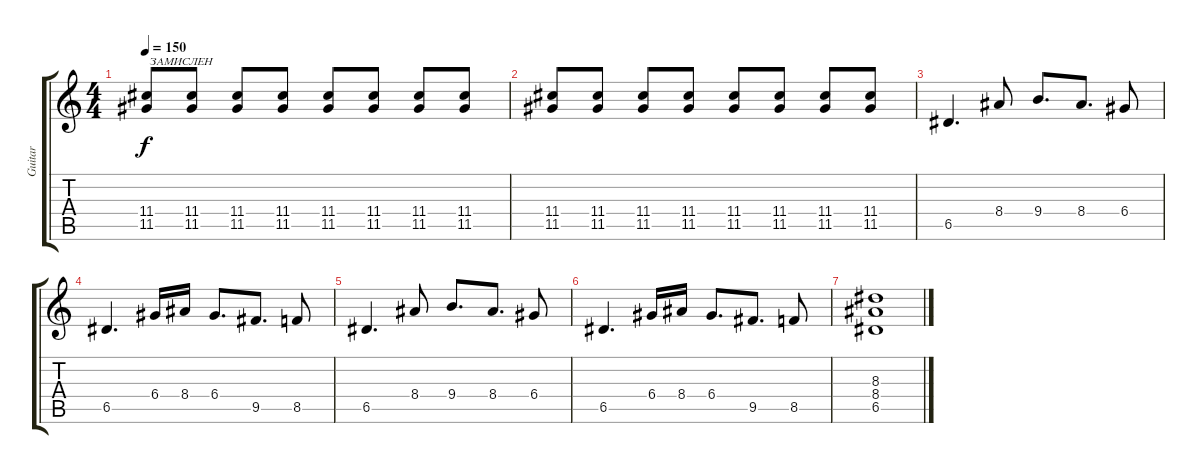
\track ("Guitar" "Guitar") {instrument acousticguitarnylon}
\staff {score tabs}
\tuning (E4 B3 G3 D3 A2 E2) {hide}
\ts (4 4)
\tempo 150
\clef g2
\ks c
(11.4 11.5).8{txt " ЗАМИСЛЕН" dy f} (11.4 11.5).8 (11.4 11.5).8 (11.4 11.5).8 (11.4 11.5).8 (11.4 11.5).8 (11.4 11.5).8 (11.4 11.5).8 |
(11.4 11.5).8 (11.4 11.5).8 (11.4 11.5).8 (11.4 11.5).8 (11.4 11.5).8 (11.4 11.5).8 (11.4 11.5).8 (11.4 11.5).8 |
6.5.4{d} 8.4.8 9.4.8{d} 8.4.8{d} 6.4.8 |
6.5.4{d} 6.4.16 8.4.16 6.4.8{d} 9.5.8{d} 8.5.8 |
6.5.4{d} 8.4.8 9.4.8{d} 8.4.8{d} 6.4.8 |
6.5.4{d} 6.4.16 8.4.16 6.4.8{d} 9.5.8{d} 8.5.8 |
(8.3 8.4 6.5).1
